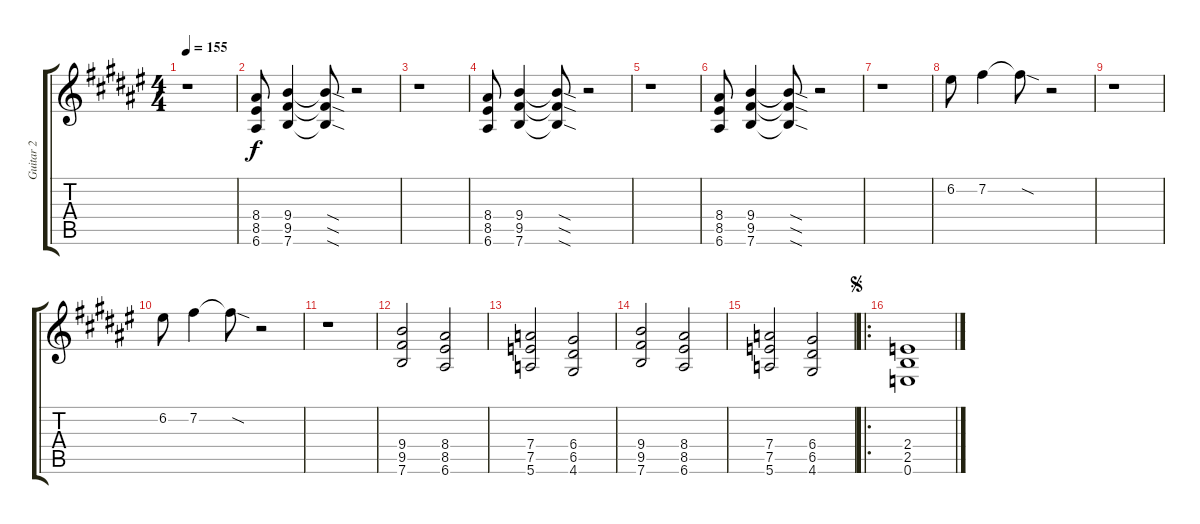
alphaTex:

\track ("Guitar 2" "Guitar 2") {instrument distortionguitar}
\staff {score tabs}
\tuning (E4 B3 G3 D3 A2 E2) {hide}
\ts (4 4)
\tempo 155
\clef g2
\ks d#minor
r.1{dy f} |
(8.4 8.5 6.6).8 (9.4 9.5 7.6).4 (9.4{sod t} 9.5{sod t} 7.6{sod t}).8 r.2 |
r.1 |
\ks f#
(8.4 8.5 6.6).8 (9.4 9.5 7.6).4 (9.4{sod t} 9.5{sod t} 7.6{sod t}).8 r.2 |
\ks d#minor
r.1 |
(8.4 8.5 6.6).8 (9.4 9.5 7.6).4 (9.4{sod t} 9.5{sod t} 7.6{sod t}).8 r.2 |
r.1 |
\ks f#
6.2.8 7.2.4 7.2{sod t}.8 r.2 |
\ks d#minor
r.1 |
6.2.8 7.2.4 7.2{sod t}.8 r.2 |
r.1 |
\ks f#
(9.4 9.5 7.6).2 (8.4 8.5 6.6).2 |
\ks d#minor
(7.4 7.5 5.6).2 (6.4 6.5 4.6).2 |
(9.4 9.5 7.6).2 (8.4 8.5 6.6).2 |
(7.4 7.5 5.6).2 (6.4 6.5 4.6).2 |
\ro
\jump segno
\ks f#
(2.4 2.5 0.6).1
